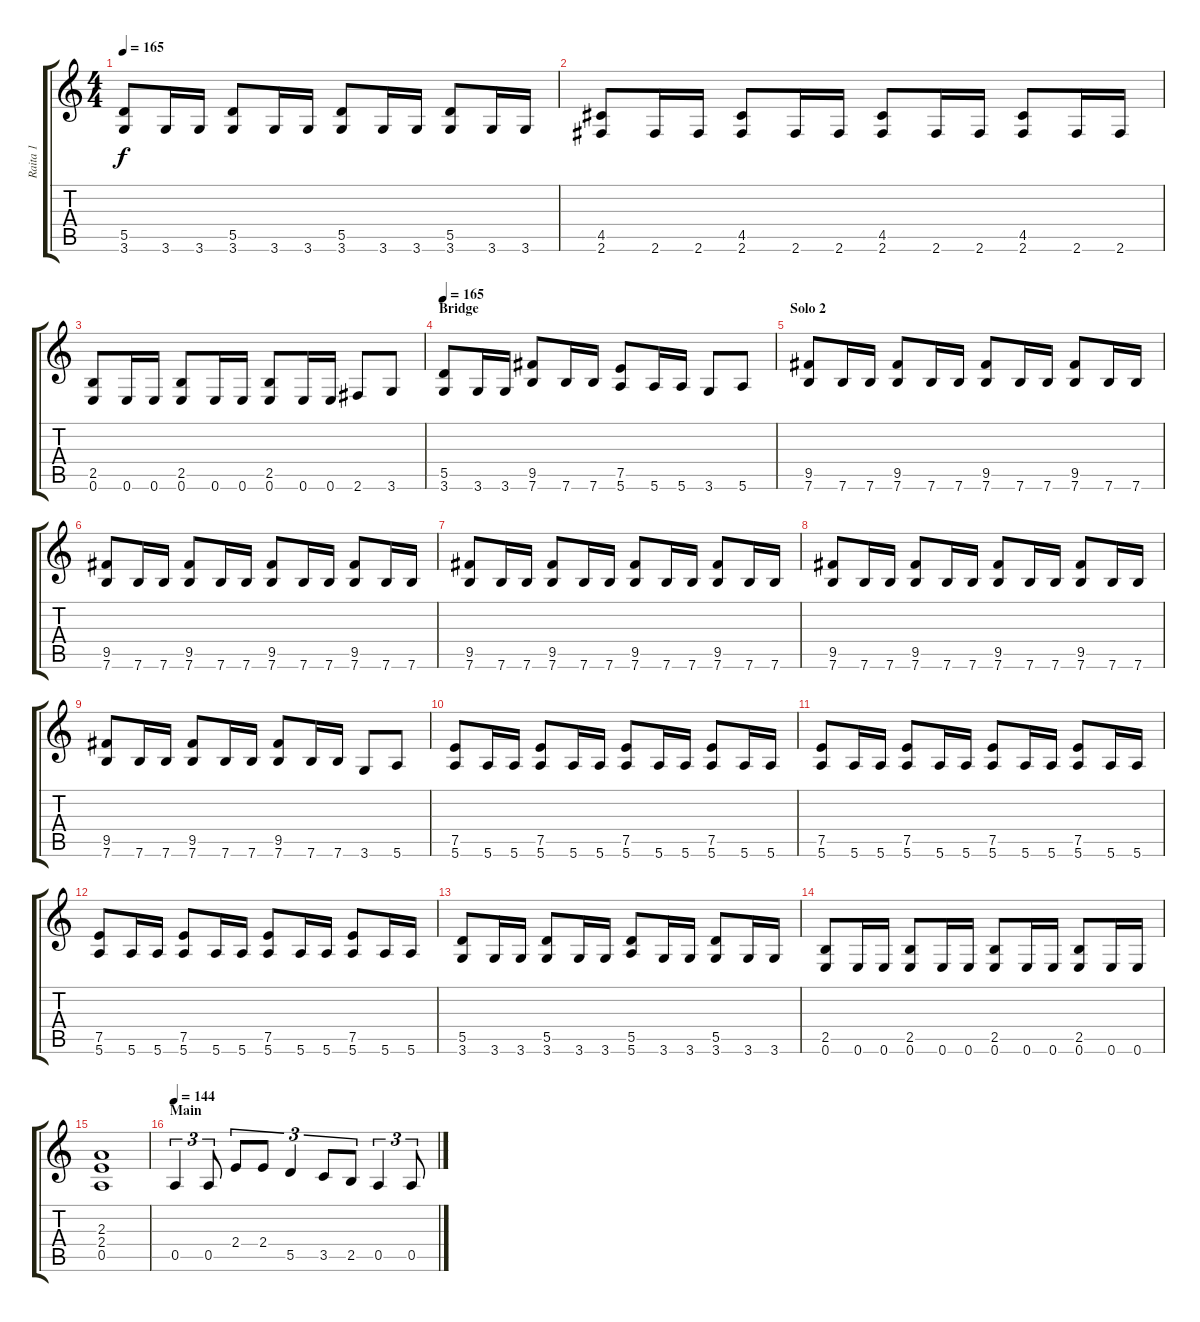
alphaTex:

\track ("Raita 1" "Raita 1") {instrument overdrivenguitar}
\staff {score tabs}
\tuning (E4 B3 G3 D3 A2 E2) {hide}
\ts (4 4)
\tempo 165
\clef g2
\ks c
(5.5 3.6).8{dy f} 3.6.16 3.6.16 (5.5 3.6).8 3.6.16 3.6.16 (5.5 3.6).8 3.6.16 3.6.16 (5.5 3.6).8 3.6.16 3.6.16 |
(4.5 2.6).8 2.6.16 2.6.16 (4.5 2.6).8 2.6.16 2.6.16 (4.5 2.6).8 2.6.16 2.6.16 (4.5 2.6).8 2.6.16 2.6.16 |
(2.5 0.6).8 0.6.16 0.6.16 (2.5 0.6).8 0.6.16 0.6.16 (2.5 0.6).8 0.6.16 0.6.16 2.6.8 3.6.8 |
\section ("" "Bridge")
\tempo 165
(5.5 3.6).8 3.6.16 3.6.16 (9.5 7.6).8 7.6.16 7.6.16 (7.5 5.6).8 5.6.16 5.6.16 3.6.8 5.6.8 |
\section ("" "Solo 2")
(9.5 7.6).8 7.6.16 7.6.16 (9.5 7.6).8 7.6.16 7.6.16 (9.5 7.6).8 7.6.16 7.6.16 (9.5 7.6).8 7.6.16 7.6.16 |
(9.5 7.6).8 7.6.16 7.6.16 (9.5 7.6).8 7.6.16 7.6.16 (9.5 7.6).8 7.6.16 7.6.16 (9.5 7.6).8 7.6.16 7.6.16 |
(9.5 7.6).8 7.6.16 7.6.16 (9.5 7.6).8 7.6.16 7.6.16 (9.5 7.6).8 7.6.16 7.6.16 (9.5 7.6).8 7.6.16 7.6.16 |
(9.5 7.6).8 7.6.16 7.6.16 (9.5 7.6).8 7.6.16 7.6.16 (9.5 7.6).8 7.6.16 7.6.16 (9.5 7.6).8 7.6.16 7.6.16 |
(9.5 7.6).8 7.6.16 7.6.16 (9.5 7.6).8 7.6.16 7.6.16 (9.5 7.6).8 7.6.16 7.6.16 3.6.8 5.6.8 |
(7.5 5.6).8 5.6.16 5.6.16 (7.5 5.6).8 5.6.16 5.6.16 (7.5 5.6).8 5.6.16 5.6.16 (7.5 5.6).8 5.6.16 5.6.16 |
(7.5 5.6).8 5.6.16 5.6.16 (7.5 5.6).8 5.6.16 5.6.16 (7.5 5.6).8 5.6.16 5.6.16 (7.5 5.6).8 5.6.16 5.6.16 |
(7.5 5.6).8 5.6.16 5.6.16 (7.5 5.6).8 5.6.16 5.6.16 (7.5 5.6).8 5.6.16 5.6.16 (7.5 5.6).8 5.6.16 5.6.16 |
(5.5 3.6).8 3.6.16 3.6.16 (5.5 3.6).8 3.6.16 3.6.16 (5.5 5.6).8 3.6.16 3.6.16 (5.5 3.6).8 3.6.16 3.6.16 |
(2.5 0.6).8 0.6.16 0.6.16 (2.5 0.6).8 0.6.16 0.6.16 (2.5 0.6).8 0.6.16 0.6.16 (2.5 0.6).8 0.6.16 0.6.16 |
(2.3 2.4 0.5).1 |
\section ("" "Main")
\tempo 144
0.5.4{tu (3 2)} 0.5.8{tu (3 2)} 2.4.8{tu (3 2)} 2.4.8{tu (3 2)} 5.5.4{tu (3 2)} 3.5.8{tu (3 2)} 2.5.8{tu (3 2)} 0.5.4{tu (3 2)} 0.5.8{tu (3 2)}
